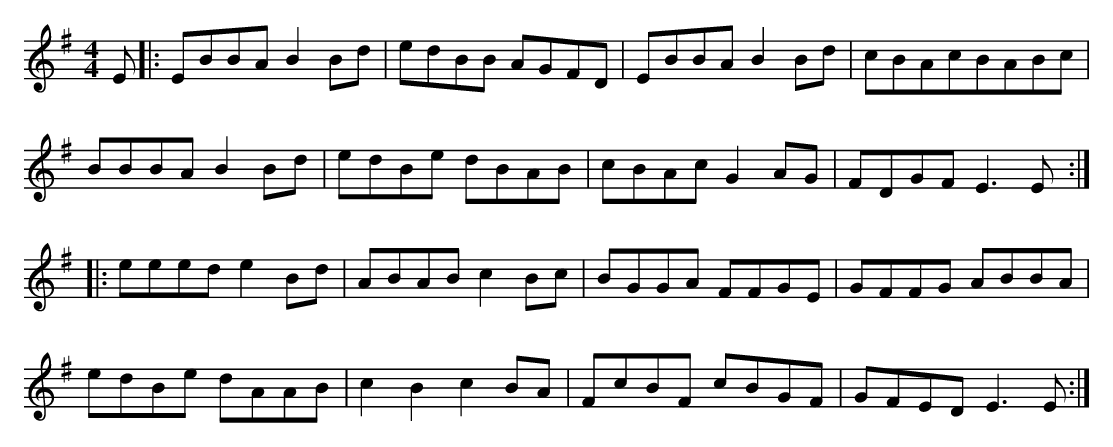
X:1
M:4/4
K:Emin
E|:EBBA B2Bd|edBB AGFD|EBBA B2Bd|cBAcBABc|
BBBA B2Bd|edBe dBAB|cBAc G2AG|FDGF E3E:|
|:eeed e2Bd|ABAB c2Bc|BGGA FFGE|GFFG ABBA|
edBe dAAB|c2B2c2BA|FcBF cBGF|GFED E3E:|
